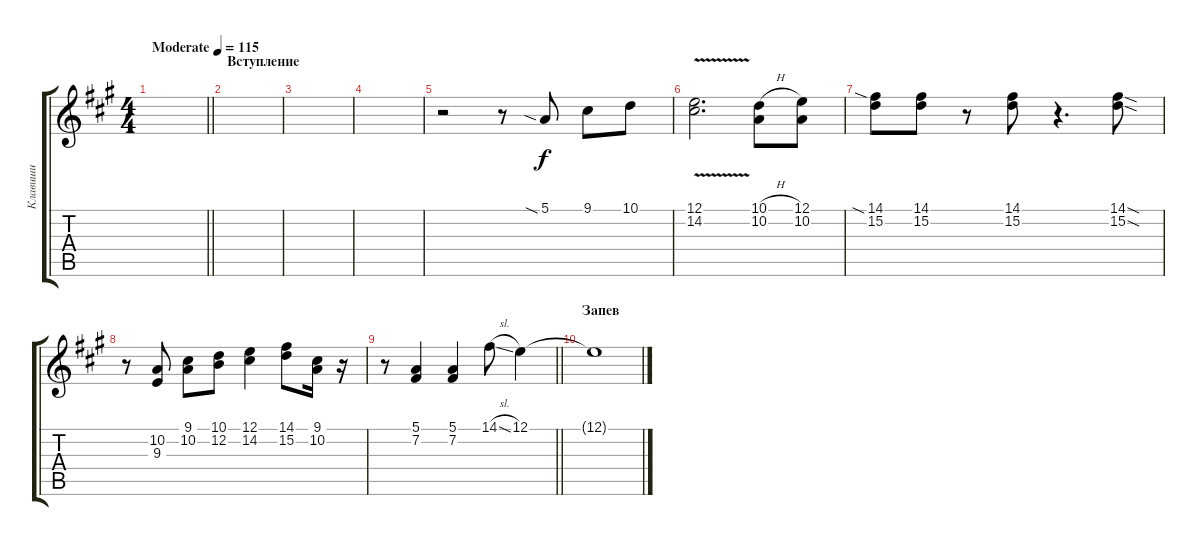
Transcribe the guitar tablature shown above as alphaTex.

\track ("Клавиши" "Клавиши") {instrument accordion}
\staff {score tabs}
\tuning (E4 B3 G3 D3 A2 E2) {hide}
\ts (4 4)
\tempo (115 "Moderate")
\clef g2
\barLineRight lightlight
\ks a
|
\section ("" "Вступление")
|
|
|
r.2 r.8 5.1{sia}.8 9.1.8 10.1.8 |
(12.1{v} 14.2{v}).2{d} (10.1{h} 10.2).8 (12.1 10.2).8 |
(14.1{sia} 15.2).8 (14.1 15.2).8 r.8 (14.1 15.2).8 r.4{d} (14.1{sod} 15.2{sod}).8 |
r.8 (10.2 9.3).8 (9.1 10.2).8 (10.1 12.2).8 (12.1 14.2).4 (14.1 15.2).8 (9.1 10.2).16 r.16 |
\barLineRight lightlight
r.8 (5.1 7.2).4 (5.1 7.2).4 14.1{sl}.8 12.1.4 |
\section ("" "Запев")
12.1{t}.1{volume 1}
